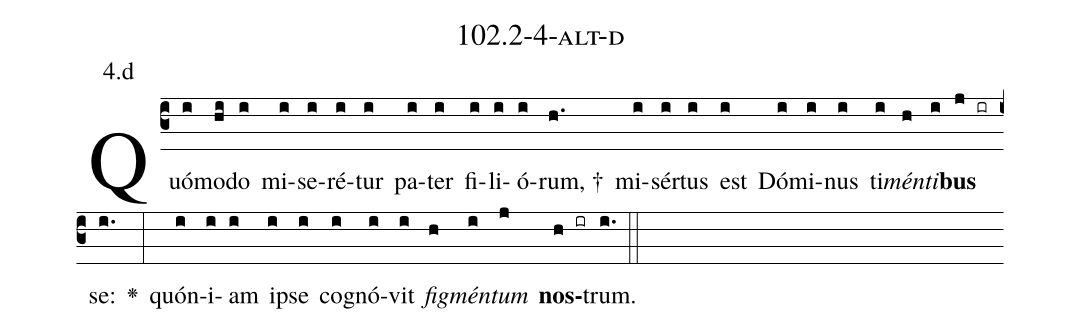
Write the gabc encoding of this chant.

name: 102.2-4-alt-d;
annotation: 4.d;
%%
(c3)Quó(i)mo(hi)do(i) mi(i)se(i)ré(i)tur(i) pa(i)ter(i) fi(i)li(i)ó(i)rum, †(h.) mi(i)sér(i)tus(i) est(i) Dó(i)mi(i)nus(i) ti(i)<i>mén</i>(h)<i>ti</i>(i)<b>bus</b>(j ir) se:(i.) <v>\greheightstar</v>(:) quón(i)i(i)am(i) ip(i)se(i) co(i)gnó(i)vit(i) <i>fig</i>(h)<i>mén</i>(i)<i>tum</i>(j) <b>nos</b>(h ir)trum.(i.) (::)


%E(i) u(h) o(i) u(j) a(h) e.(i.) (::)
